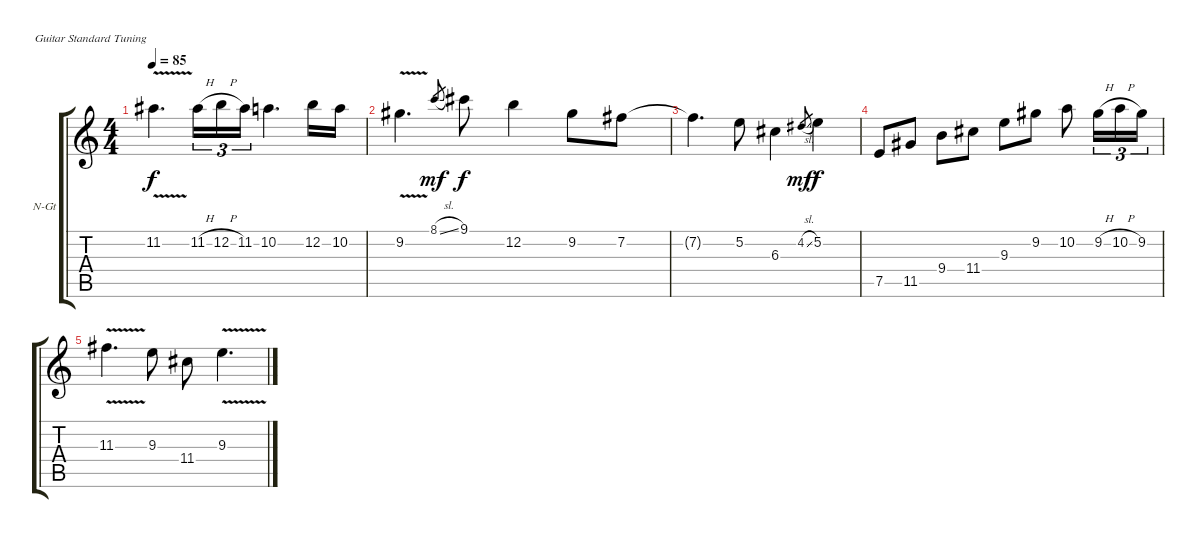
\bracketExtendMode groupsimilarinstruments
\firstSystemTrackNameOrientation horizontal
\otherSystemsTrackNameOrientation horizontal
\track ("Traccia 1" "N-Gt") {instrument acousticguitarnylon}
\staff {score tabs}
\tuning (E4 B3 G3 D3 A2 E2)
\ts (4 4)
\tempo 85
\clef g2
\ks c
11.2{v}.4{d dy f} 11.2{h}.16{tu (3 2)} 12.2{h}.16{tu (3 2)} 11.2.16{tu (3 2)} 10.2.4{d} 12.2.16 10.2.16 |
9.2{v}.4{d} 8.1{sl}.8{gr dy mf} 9.1.8{dy f} 12.2.4 9.2.8 7.2.8 |
7.2{t}.4{d} 5.2.8 6.3.4 4.2{sl}.8{gr dy mf} 5.2.4{dy f} |
7.5.8 11.5.8 9.4.8 11.4.8 9.3.8 9.2.8 10.2.8 9.2{h}.16{tu (3 2)} 10.2{h}.16{tu (3 2)} 9.2.16{tu (3 2)} |
11.3{v}.4{d} 9.3.8 11.4.8 9.3{v}.4{d}
